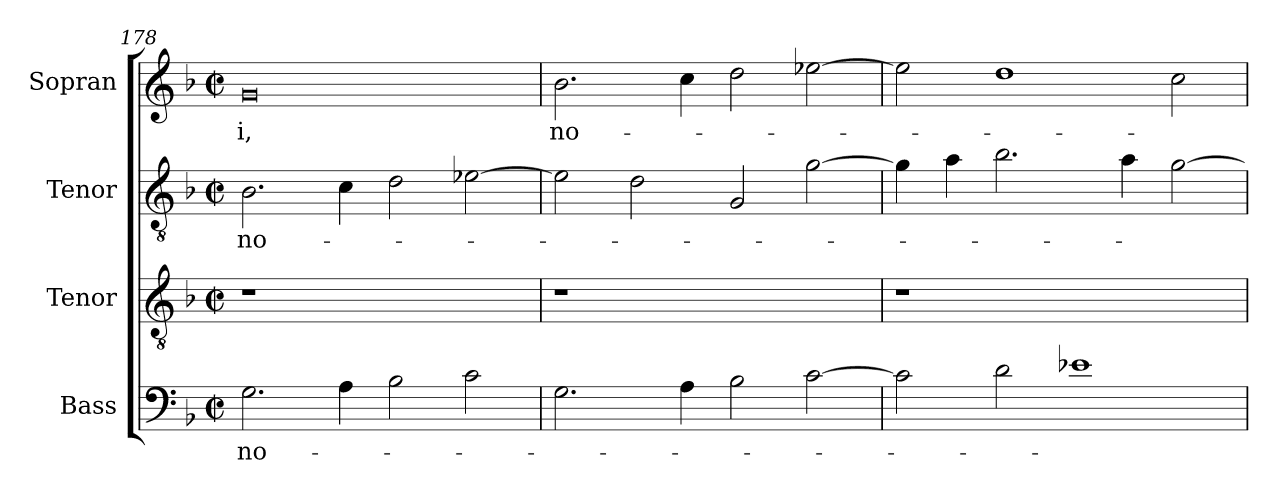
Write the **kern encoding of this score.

**kern	**text	**kern	**kern	**text	**kern	**text
*part4	*part4	*part3	*part2	*part2	*part1	*part1
*staff4	*staff4	*staff3	*staff2	*staff2	*staff1	*staff1
*I"Bass	*	*I"Tenor	*I"Tenor	*	*I"Sopran	*
*	*	*I'Tenor	*	*	*	*
*clefF4	*	*clefGv2	*clefGv2	*	*clefG2	*
*	*	*ITrd7c12	*ITrd7c12	*	*	*
*k[b-]	*	*k[b-]	*k[b-]	*	*k[b-]	*
*F:	*	*F:	*F:	*	*F:	*
*M2/2	*	*M2/2	*M2/2	*	*M2/2	*
*met(c|)	*	*met(c|)	*met(c|)	*	*met(c|)	*
=178	=178	=178	=178	=178	=178	=178
!	!LO:LY:b:color=#000000	!LO:N:vis=1	!	!	!	!
!	!	!	!	!LO:LY:b:color=#000000	!	!
!	!	!	!	!	!	!LO:LY:b:color=#000000
2.Gi\	no-	1r	2.BB-i\	no-	0gi	-i,
4Ai\	.	.	4Ci\	.	.	.
2B-i\	.	1ryy	2Di\	.	.	.
2ci\	.	.	[>2E-Xi\	.	.	.
=179	=179	=179	=179	=179	=179	=179
!	!	!LO:N:vis=1	!	!	!	!
!	!	!	!	!	!	!LO:LY:b:color=#000000
2.Gi\	.	1r	2E-i\]	.	2.b-i\	no-
.	.	.	2Di\	.	.	.
4Ai\	.	.	.	.	4cci\	.
2B-i\	.	1ryy	2GGi/	.	2ddi\	.
[>2ci\	.	.	[>2Gi\	.	[>2ee-Xi\	.
=180	=180	=180	=180	=180	=180	=180
!	!	!LO:N:vis=1	!	!	!	!
2ci\]	.	1r	4Gi\]	.	2ee-i\]	.
.	.	.	4Ai\	.	.	.
2di\	.	.	2.B-i\	.	1ddi	.
1e-Xi	.	1ryy	.	.	.	.
.	.	.	4Ai\	.	.	.
.	.	.	[>2Gi\	.	2cci\	.
=	=	=	=	=	=	=
*-	*-	*-	*-	*-	*-	*-
